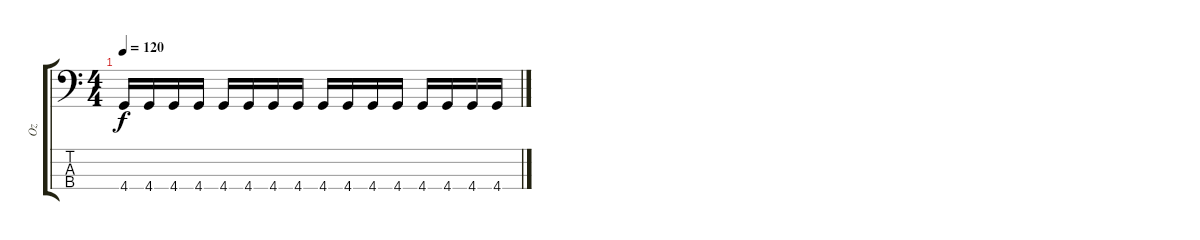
\track ("Oz" "Oz") {instrument electricbasspick}
\staff {score tabs}
\tuning (Gb2 Db2 Ab1 Eb1) {hide}
\ts (4 4)
\tempo 120
\clef f4
\ks c
4.4.16{dy f} 4.4.16 4.4.16 4.4.16 4.4.16 4.4.16 4.4.16 4.4.16 4.4.16 4.4.16 4.4.16 4.4.16 4.4.16 4.4.16 4.4.16 4.4.16
